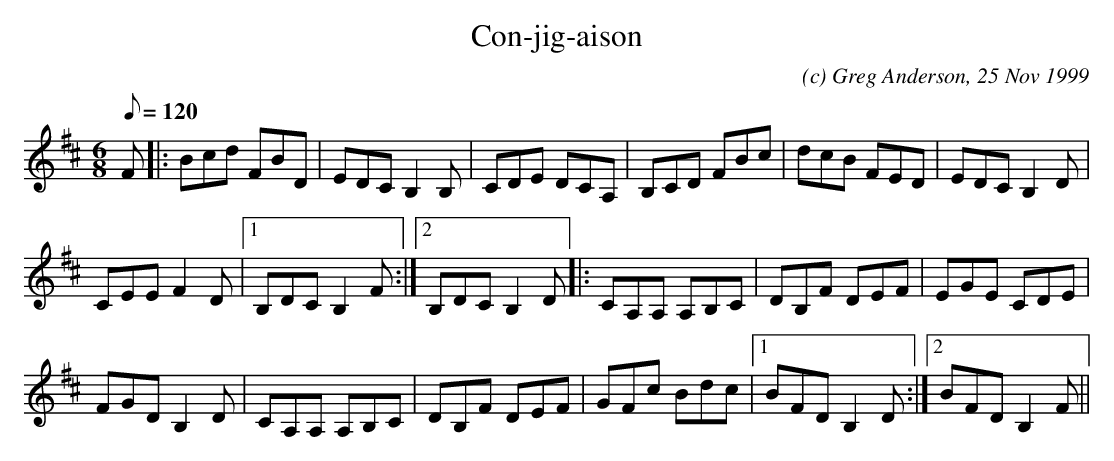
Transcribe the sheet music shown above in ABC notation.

X:1
T:Con-jig-aison
M:6/8
L:1/8
Q:120
C:(c) Greg Anderson, 25 Nov 1999
K:Bm
F|:Bcd FBD|EDC B,2 B,|CDE DCA,|B,CD FBc|dcB FED|
EDC B,2 D|!CEE F2 D|1B,DC B,2 F:|2B,DC B,2 D|:CA,A, A,B,C|
DB,F DEF|EGE CDE|!FGD B,2 D|CA,A, A,B,C|DB,F DEF|
GFc Bdc|1BFD B,2 D:|2BFD B,2 F||
